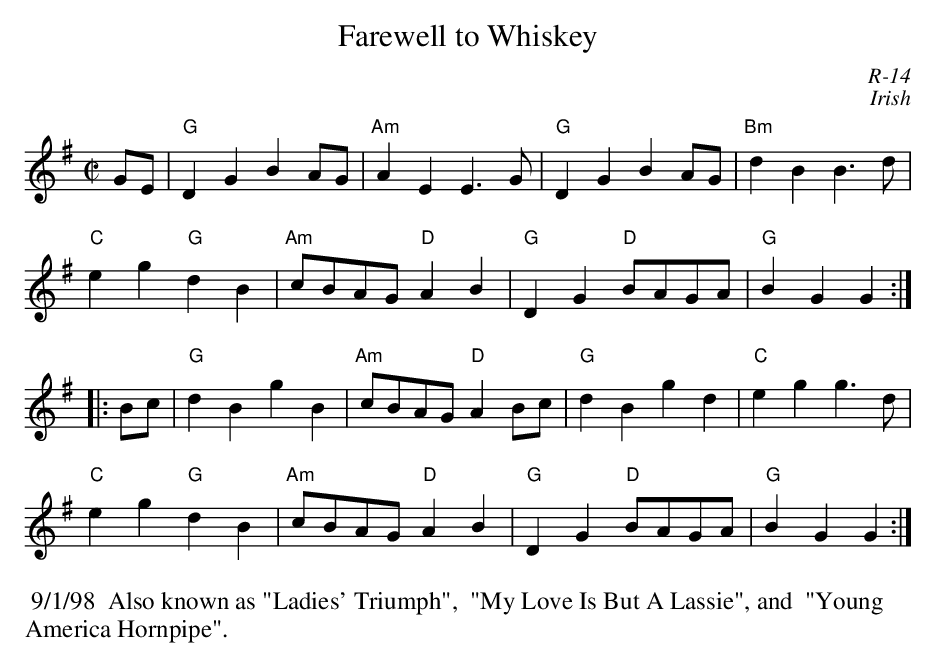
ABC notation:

X:1
T: Farewell to Whiskey
C: R-14
C: Irish
M: C|
K: G
GE| "G"D2G2 B2AG| "Am"A2E2 E3G| "G"D2G2 B2AG| "Bm"d2B2 B3d|
    "C"e2g2 "G"d2B2| "Am"cBAG "D"A2B2| "G"D2G2 "D"BAGA| "G"B2G2G2 :|
|:\
Bc| "G"d2B2 g2B2| "Am"cBAG "D"A2Bc| "G"d2B2 g2d2| "C"e2g2 g3d|
    "C"e2g2 "G"d2B2| "Am"cBAG "D"A2B2| "G"D2G2 "D"BAGA| "G"B2G2G2 :|
